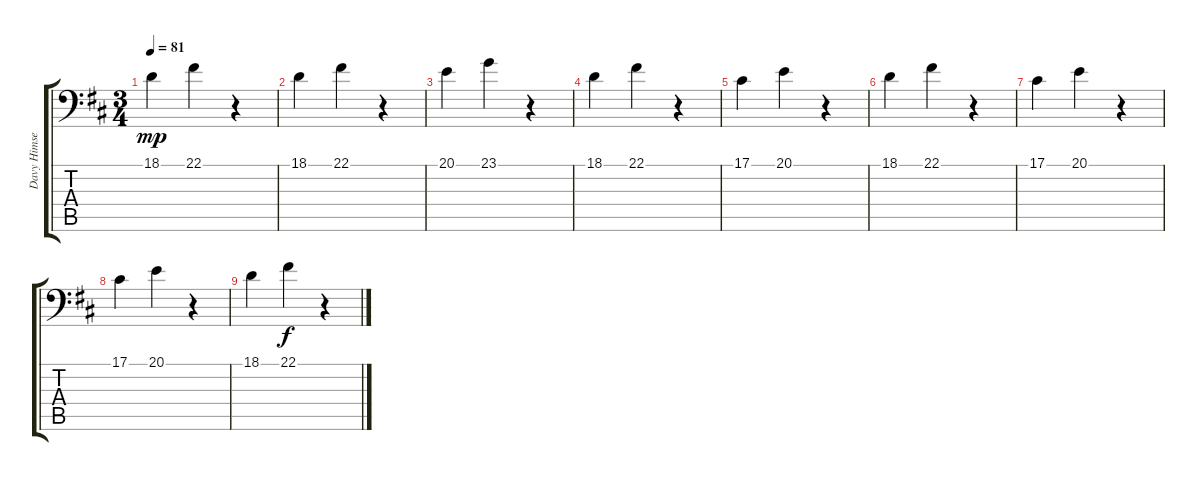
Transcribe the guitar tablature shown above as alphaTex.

\track ("Davy Himself" "Davy Himse") {instrument churchorgan}
\staff {score tabs}
\tuning (Ab2 Eb2 Bb1 F1 C1 G0) {hide}
\ts (3 4)
\tempo 81
\clef f4
\ks bminor
18.1.4{dy mp} 22.1.4 r.4 |
18.1.4 22.1.4 r.4 |
20.1.4 23.1.4 r.4 |
18.1.4 22.1.4 r.4 |
17.1.4 20.1.4 r.4 |
18.1.4 22.1.4 r.4 |
17.1.4 20.1.4 r.4 |
17.1.4 20.1.4 r.4 |
18.1.4 22.1.4{dy f} r.4
